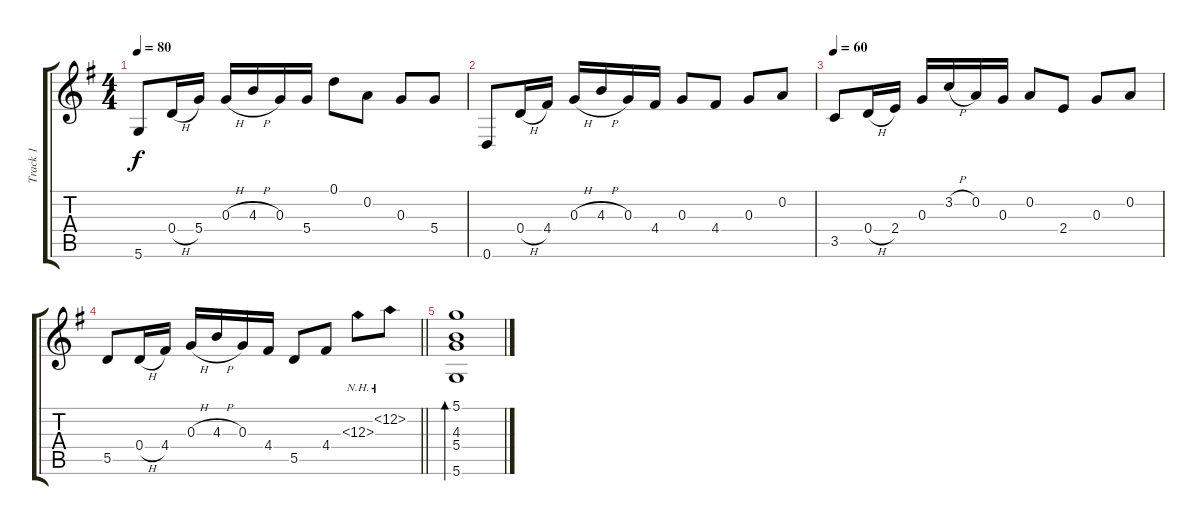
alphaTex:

\track ("Track 1" "Track 1") {instrument acousticguitarsteel}
\staff {score tabs}
\tuning (D4 A3 G3 D3 A2 D2) {hide}
\ts (4 4)
\tempo 80
\clef g2
\ks eminor
5.6.8{dy f} 0.4{h}.16 5.4.16 0.3{h}.16 4.3{h}.16 0.3.16 5.4.16 0.1.8 0.2.8 0.3.8 5.4.8 |
0.6.8 0.4{h}.16 4.4.16 0.3{h}.16 4.3{h}.16 0.3.16 4.4.16 0.3.8 4.4.8 0.3.8 0.2.8 |
\tempo 60
3.5.8 0.4{h}.16 2.4.16 0.3.16 3.2{h}.16 0.2.16 0.3.16 0.2.8 2.4.8 0.3.8 0.2.8 |
\barLineRight lightlight
5.5.8 0.4{h}.16 4.4.16 0.3{h}.16 4.3{h}.16 0.3.16 4.4.16 5.5.8 4.4.8 12.3{nh}.8 12.2{nh}.8 |
(5.1 4.3 5.4 5.6).1{bd 240}
